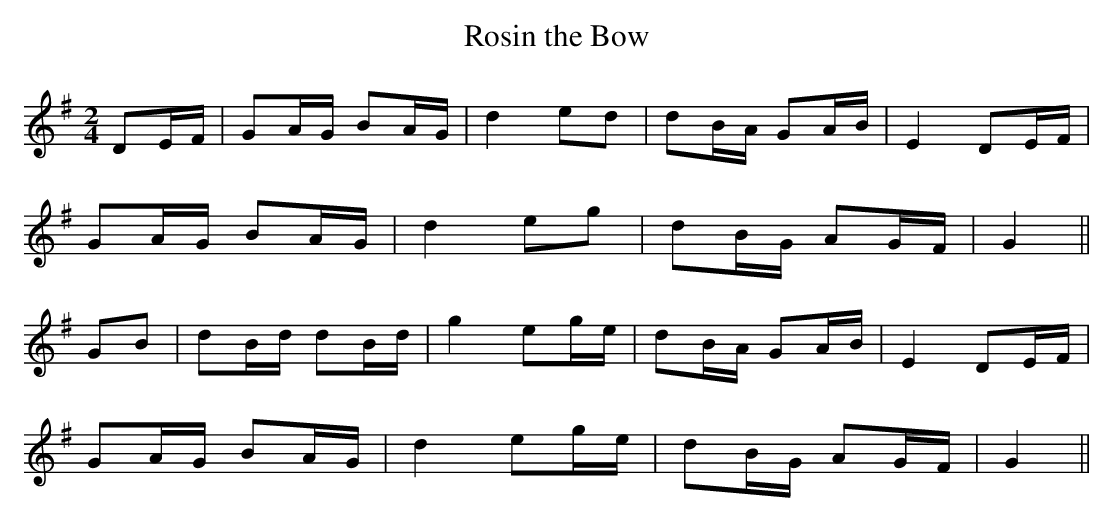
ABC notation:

X:1
T:Rosin the Bow
M:2/4
L:1/8
K:Gmaj
DE/F/|GA/G/ BA/G/|d2 ed|dB/A/ GA/B/|E2 DE/F/|
GA/G/ BA/G/|d2 eg|dB/G/ AG/F/|G2||
GB|dB/d/ dB/d/|g2 eg/e/|dB/A/ GA/B/|E2 DE/F/|
GA/G/ BA/G/|d2 eg/e/|dB/G/ AG/F/|G2||
